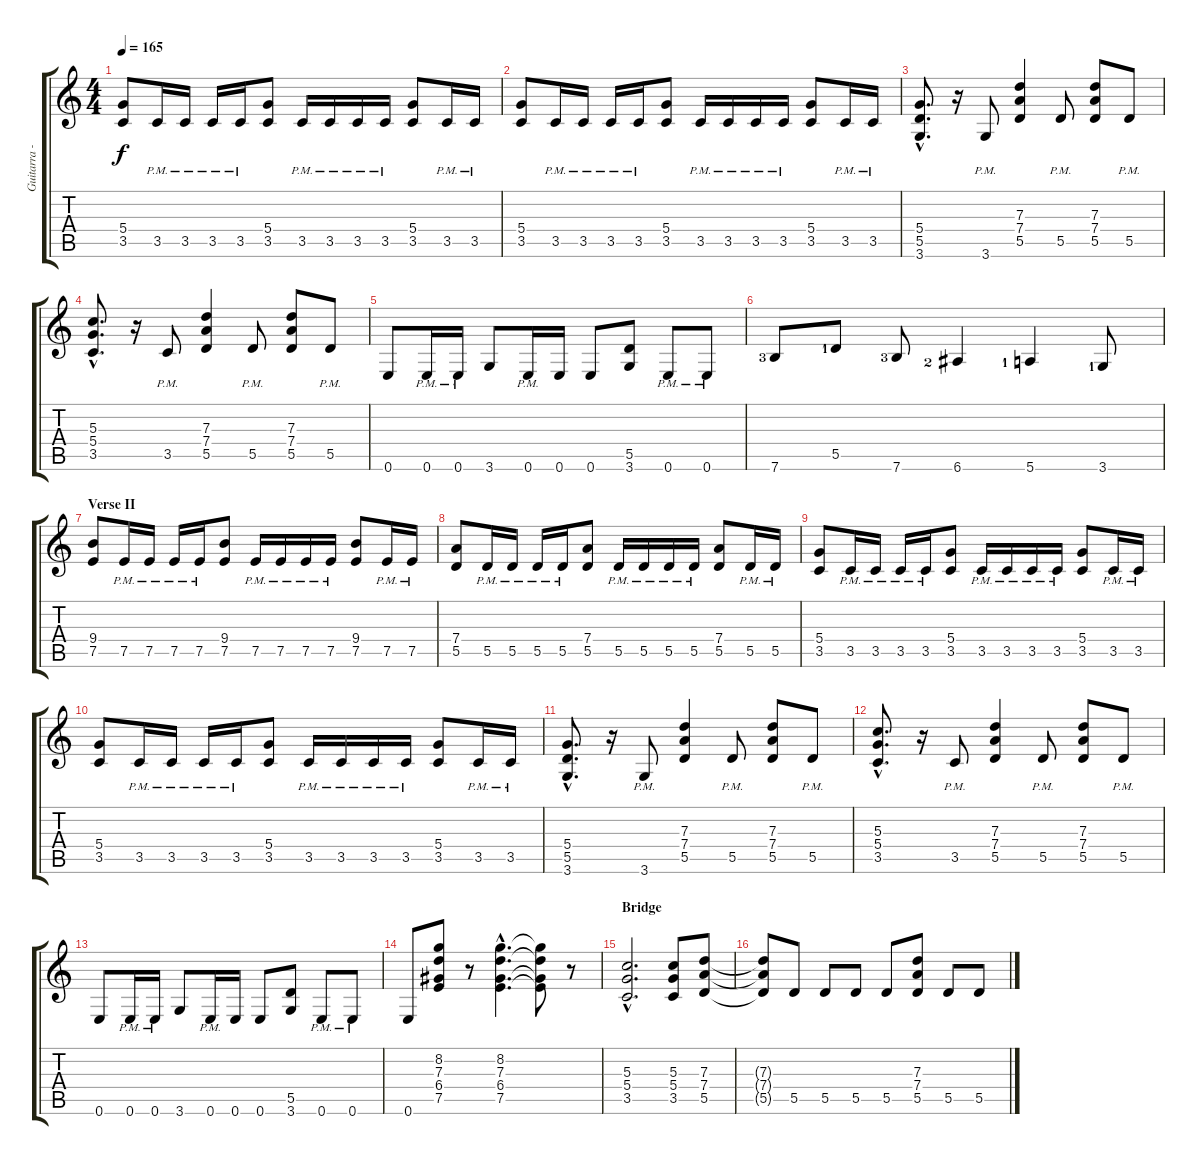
\track ("Guitarra - Guitar" "Guitarra -") {instrument distortionguitar}
\staff {score tabs}
\tuning (E4 B3 G3 D3 A2 E2) {hide}
\ts (4 4)
\tempo 165
\clef g2
\ks c
(5.4 3.5).8{dy f} 3.5{pm}.16 3.5{pm}.16 3.5{pm}.16 3.5{pm}.16 (5.4 3.5).8 3.5{pm}.16 3.5{pm}.16 3.5{pm}.16 3.5{pm}.16 (5.4 3.5).8 3.5{pm}.16 3.5{pm}.16 |
(5.4 3.5).8 3.5{pm}.16 3.5{pm}.16 3.5{pm}.16 3.5{pm}.16 (5.4 3.5).8 3.5{pm}.16 3.5{pm}.16 3.5{pm}.16 3.5{pm}.16 (5.4 3.5).8 3.5{pm}.16 3.5{pm}.16 |
(5.4{hac} 5.5{hac} 3.6{hac}).8{d} r.16 3.6{pm}.8 (7.3 7.4 5.5).4 5.5{pm}.8 (7.3 7.4 5.5).8 5.5{pm}.8 |
(5.3{hac} 5.4{hac} 3.5{hac}).8{d} r.16 3.5{pm}.8 (7.3 7.4 5.5).4 5.5{pm}.8 (7.3 7.4 5.5).8 5.5{pm}.8 |
0.6.8 0.6{pm}.16 0.6{pm}.16 3.6.8 0.6{pm}.16 0.6.16 0.6.8 (5.5 3.6).8 0.6{pm}.8 0.6{pm}.8 |
7.6{lf 4}.8 5.5{lf 2}.8 7.6{lf 4}.8 6.6{lf 3}.4 5.6{lf 2}.4 3.6{lf 2}.8 |
\section ("" "Verse II")
(9.4 7.5).8 7.5{pm}.16 7.5{pm}.16 7.5{pm}.16 7.5{pm}.16 (9.4 7.5).8 7.5{pm}.16 7.5{pm}.16 7.5{pm}.16 7.5{pm}.16 (9.4 7.5).8 7.5{pm}.16 7.5{pm}.16 |
(7.4 5.5).8 5.5{pm}.16 5.5{pm}.16 5.5{pm}.16 5.5{pm}.16 (7.4 5.5).8 5.5{pm}.16 5.5{pm}.16 5.5{pm}.16 5.5{pm}.16 (7.4 5.5).8 5.5{pm}.16 5.5{pm}.16 |
(5.4 3.5).8 3.5{pm}.16 3.5{pm}.16 3.5{pm}.16 3.5{pm}.16 (5.4 3.5).8 3.5{pm}.16 3.5{pm}.16 3.5{pm}.16 3.5{pm}.16 (5.4 3.5).8 3.5{pm}.16 3.5{pm}.16 |
(5.4 3.5).8 3.5{pm}.16 3.5{pm}.16 3.5{pm}.16 3.5{pm}.16 (5.4 3.5).8 3.5{pm}.16 3.5{pm}.16 3.5{pm}.16 3.5{pm}.16 (5.4 3.5).8 3.5{pm}.16 3.5{pm}.16 |
(5.4{hac} 5.5{hac} 3.6{hac}).8{d} r.16 3.6{pm}.8 (7.3 7.4 5.5).4 5.5{pm}.8 (7.3 7.4 5.5).8 5.5{pm}.8 |
(5.3{hac} 5.4{hac} 3.5{hac}).8{d} r.16 3.5{pm}.8 (7.3 7.4 5.5).4 5.5{pm}.8 (7.3 7.4 5.5).8 5.5{pm}.8 |
0.6.8 0.6{pm}.16 0.6{pm}.16 3.6.8 0.6{pm}.16 0.6.16 0.6.8 (5.5 3.6).8 0.6{pm}.8 0.6{pm}.8 |
0.6.8 (8.2 7.3 6.4 7.5).8 r.8 (8.2{hac} 7.3{hac} 6.4{hac} 7.5{hac}).4{d} (8.2{t} 7.3{t} 6.4{t} 7.5{t}).8 r.8 |
\section ("" "Bridge")
(5.3{hac} 5.4{hac} 3.5{hac}).2{d} (5.3 5.4 3.5).8 (7.3 7.4 5.5).8 |
(7.3{t} 7.4{t} 5.5{t}).8 5.5.8 5.5.8 5.5.8 5.5.8 (7.3 7.4 5.5).8 5.5.8 5.5.8
